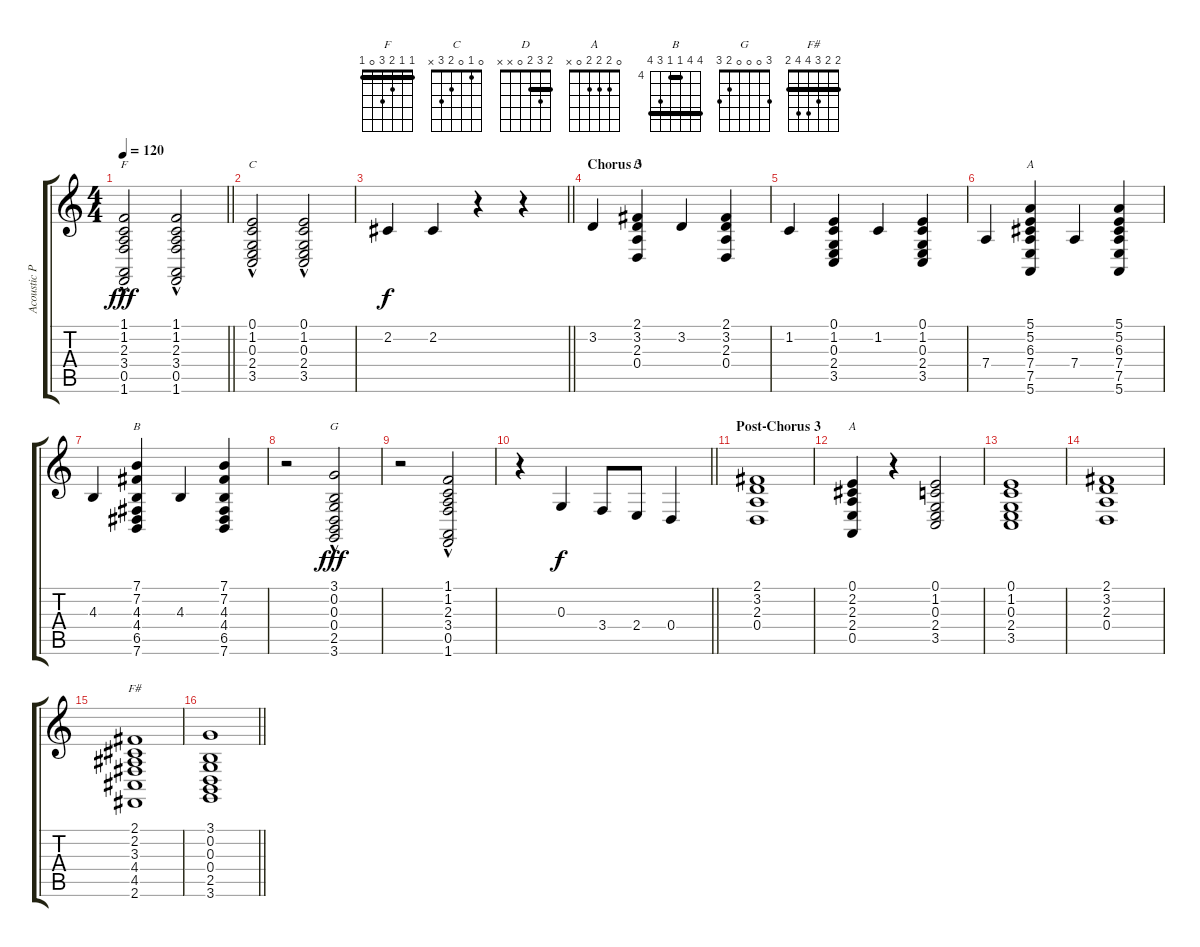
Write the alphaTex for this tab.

\track ("Acoustic Piano" "Acoustic P") {instrument acousticgrandpiano}
\staff {score tabs}
\tuning (E4 B3 G3 D3 A2 E2) {hide}
\chord ("F" 1 1 2 3 0 1) {barre 1}
\chord ("C" 0 1 0 2 3 x)
\chord ("D" 2 3 2 0 x x) {barre 2}
\chord ("A" 5 5 6 7 7 5) {firstfret 5 barre 5}
\chord ("B" 7 7 4 4 6 7) {firstfret 4 barre (4 7)}
\chord ("G" 3 0 0 0 2 3)
\chord ("A" 0 2 2 2 0 x)
\chord ("F#" 2 2 3 4 4 2) {barre 2}
\ts (4 4)
\tempo 120
\clef g2
\barLineRight lightlight
\ks c
(1.1{hac} 1.2{hac} 2.3{hac} 3.4{hac} 0.5{hac} 1.6{hac}).2{ch "F" dy fff} (1.1{hac} 1.2{hac} 2.3{hac} 3.4{hac} 0.5{hac} 1.6{hac}).2 |
(0.1{hac} 1.2{hac} 0.3{hac} 2.4{hac} 3.5{hac}).2{ch "C"} (0.1{hac} 1.2{hac} 0.3{hac} 2.4{hac} 3.5{hac}).2 |
\barLineRight lightlight
2.2.4{dy f} 2.2.4 r.4 r.4 |
\section ("" "Chorus 3")
3.2.4 (2.1 3.2 2.3 0.4).4{ch "D"} 3.2.4 (2.1 3.2 2.3 0.4).4 |
1.2.4 (0.1 1.2 0.3 2.4 3.5).4 1.2.4 (0.1 1.2 0.3 2.4 3.5).4 |
7.4.4 (5.1 5.2 6.3 7.4 7.5 5.6).4{ch "A"} 7.4.4 (5.1 5.2 6.3 7.4 7.5 5.6).4 |
4.3.4 (7.1 7.2 4.3 4.4 6.5 7.6).4{ch "B"} 4.3.4 (7.1 7.2 4.3 4.4 6.5 7.6).4 |
r.2 (3.1{hac} 0.2{hac} 0.3{hac} 0.4{hac} 2.5{hac} 3.6{hac}).2{ch "G" dy fff} |
r.2 (1.1{hac} 1.2{hac} 2.3{hac} 3.4{hac} 0.5{hac} 1.6{hac}).2 |
\barLineRight lightlight
r.4 0.3.4{dy f} 3.4.8 2.4.8 0.4.4 |
\section ("" "Post-Chorus 3")
(2.1 3.2 2.3 0.4).1 |
(0.1 2.2 2.3 2.4 0.5).4{ch "A"} r.4 (0.1 1.2 0.3 2.4 3.5).2 |
(0.1 1.2 0.3 2.4 3.5).1 |
(2.1 3.2 2.3 0.4).1 |
(2.1 2.2 3.3 4.4 4.5 2.6).1{ch "F#"} |
\barLineRight lightlight
(3.1 0.2 0.3 0.4 2.5 3.6).1
